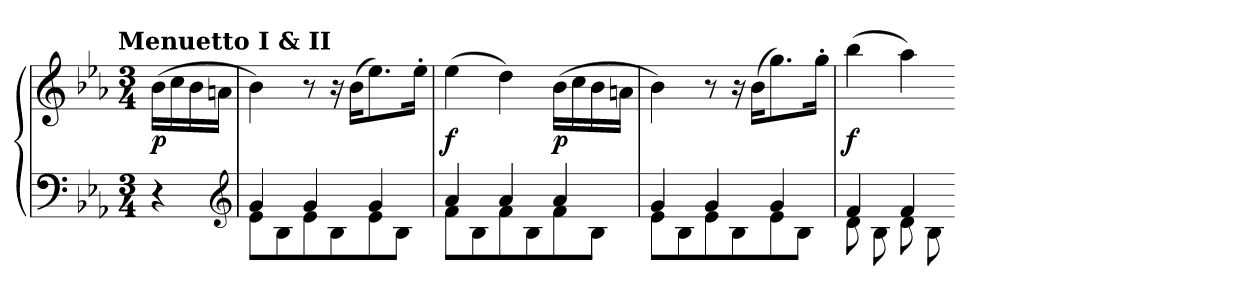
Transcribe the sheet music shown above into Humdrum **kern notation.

**kern	**kern	**dynam
*part1	*part1	*part1
*staff2	*staff1	*staff1/2
*clefF4	*clefG2	*
*k[b-e-a-]	*k[b-e-a-]	*
*E-:	*E-:	*
!!LO:TX:omd:t=Menuetto I & II
*M3/4	*M3/4	*
*MM120	*MM120	*
=	=	=
4r	(16b-\LL	p
.	16cc\	.
.	16b-\	.
.	16an\JJ	.
*clefG2	*	*
=33	=33	=33
*^	*	*
4g/	8e-\L	4b-\)	.
.	8B-\	.	.
4g/	8e-\	8r	.
.	8B-\	16r	.
.	.	(16b-\KL	.
4g/	8e-\	8.ee-\)	.
.	8B-\J	.	.
.	.	16ee-'\Jk	.
=34	=34	=34	=34
4a-/	8f\L	(4ee-\	f
.	8B-\	.	.
4a-/	8f\	4dd\)	.
.	8B-\	.	.
4a-/	8f\	(16b-\LL	p
.	.	16cc\	.
.	8B-\J	16b-\	.
.	.	16an\JJ	.
=35	=35	=35	=35
4g/	8e-\L	4b-\)	.
.	8B-\	.	.
4g/	8e-\	8r	.
.	8B-\	16r	.
.	.	(16b-\KL	.
4g/	8e-\	8.gg\)	.
.	8B-\J	.	.
.	.	16gg'\Jk	.
=36	=36	=36	=36
4f/	8d\	(4bb-\	f
.	8B-\	.	.
4f/	8d\	4aa-\)	.
.	8B-\	.	.
*v	*v	*	*
=-	=-	=-
*-	*-	*-
